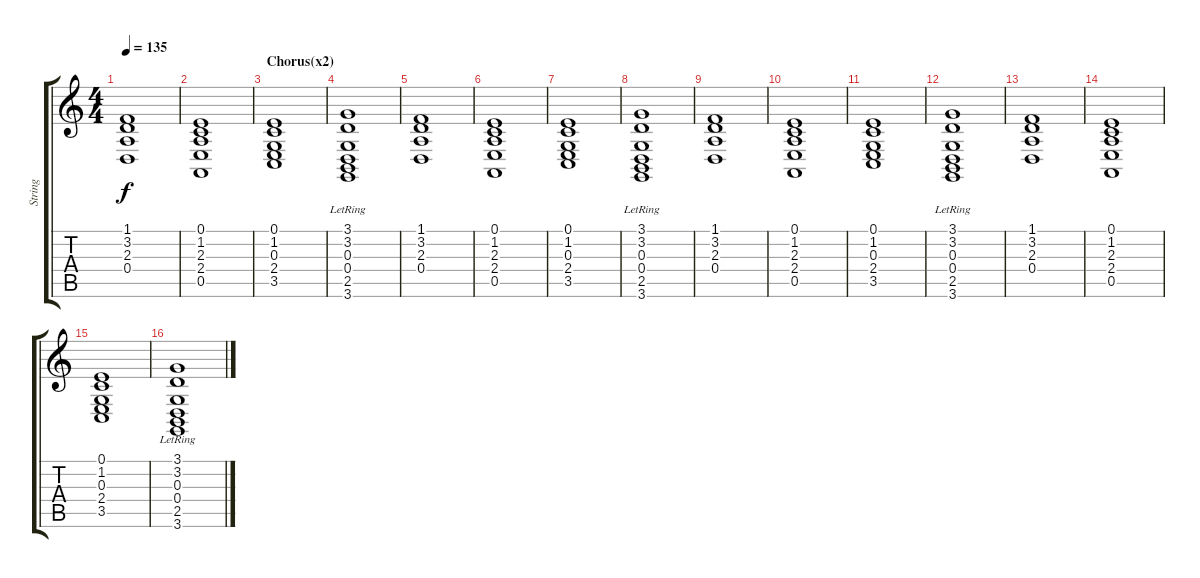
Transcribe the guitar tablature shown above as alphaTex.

\track ("String" "String") {instrument stringensemble1}
\staff {score tabs}
\tuning (E4 B3 G3 D3 A2 E2) {hide}
\ts (4 4)
\tempo 135
\clef g2
\ks c
(1.1 3.2 2.3 0.4).1{dy f} |
(0.1 1.2 2.3 2.4 0.5).1 |
\section ("" "Chorus(x2)")
(0.1 1.2 0.3 2.4 3.5).1 |
(3.1 3.2 0.3 0.4 2.5 3.6{lr}).1 |
(1.1 3.2 2.3 0.4).1 |
(0.1 1.2 2.3 2.4 0.5).1 |
(0.1 1.2 0.3 2.4 3.5).1 |
(3.1 3.2 0.3 0.4 2.5 3.6{lr}).1 |
(1.1 3.2 2.3 0.4).1 |
(0.1 1.2 2.3 2.4 0.5).1 |
(0.1 1.2 0.3 2.4 3.5).1 |
(3.1 3.2 0.3 0.4 2.5 3.6{lr}).1 |
(1.1 3.2 2.3 0.4).1 |
(0.1 1.2 2.3 2.4 0.5).1 |
(0.1 1.2 0.3 2.4 3.5).1 |
(3.1 3.2 0.3 0.4 2.5 3.6{lr}).1
